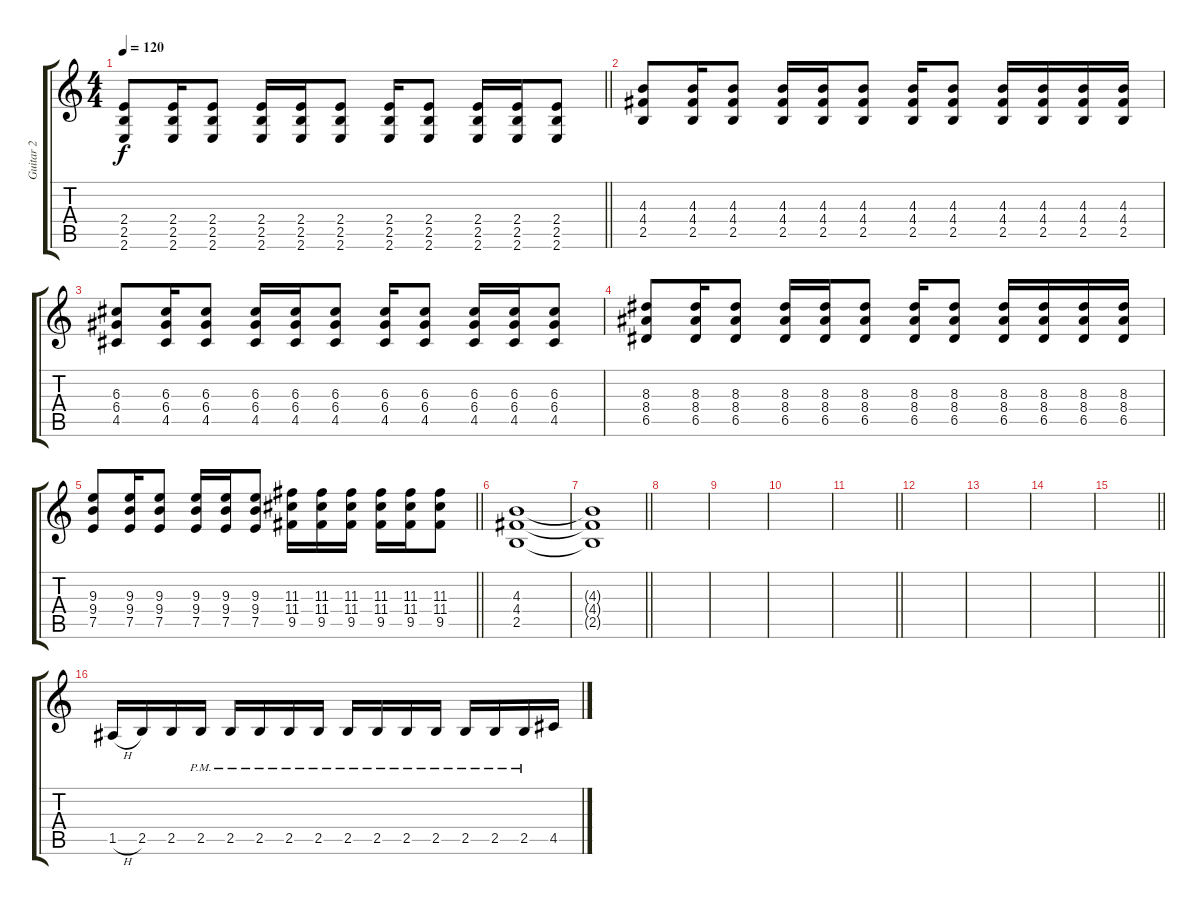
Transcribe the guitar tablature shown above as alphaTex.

\track ("Guitar 2" "Guitar 2") {instrument distortionguitar}
\staff {score tabs}
\tuning (E4 B3 G3 D3 A2 D2) {hide}
\ts (4 4)
\tempo 120
\clef g2
\barLineRight lightlight
\ks c
(2.4 2.5 2.6).8{dy f} (2.4 2.5 2.6).16 (2.4 2.5 2.6).8 (2.4 2.5 2.6).16 (2.4 2.5 2.6).16 (2.4 2.5 2.6).8 (2.4 2.5 2.6).16 (2.4 2.5 2.6).8 (2.4 2.5 2.6).16 (2.4 2.5 2.6).16 (2.4 2.5 2.6).8 |
(4.3 4.4 2.5).8 (4.3 4.4 2.5).16 (4.3 4.4 2.5).8 (4.3 4.4 2.5).16 (4.3 4.4 2.5).16 (4.3 4.4 2.5).8 (4.3 4.4 2.5).16 (4.3 4.4 2.5).8 (4.3 4.4 2.5).16 (4.3 4.4 2.5).16 (4.3 4.4 2.5).16 (4.3 4.4 2.5).16 |
(6.3 6.4 4.5).8 (6.3 6.4 4.5).16 (6.3 6.4 4.5).8 (6.3 6.4 4.5).16 (6.3 6.4 4.5).16 (6.3 6.4 4.5).8 (6.3 6.4 4.5).16 (6.3 6.4 4.5).8 (6.3 6.4 4.5).16 (6.3 6.4 4.5).16 (6.3 6.4 4.5).8 |
(8.3 8.4 6.5).8 (8.3 8.4 6.5).16 (8.3 8.4 6.5).8 (8.3 8.4 6.5).16 (8.3 8.4 6.5).16 (8.3 8.4 6.5).8 (8.3 8.4 6.5).16 (8.3 8.4 6.5).8 (8.3 8.4 6.5).16 (8.3 8.4 6.5).16 (8.3 8.4 6.5).16 (8.3 8.4 6.5).16 |
\barLineRight lightlight
(9.3 9.4 7.5).8 (9.3 9.4 7.5).16 (9.3 9.4 7.5).8 (9.3 9.4 7.5).16 (9.3 9.4 7.5).16 (9.3 9.4 7.5).8 (11.3 11.4 9.5).16 (11.3 11.4 9.5).16 (11.3 11.4 9.5).16 (11.3 11.4 9.5).16 (11.3 11.4 9.5).16 (11.3 11.4 9.5).8 |
(4.3 4.4 2.5).1 |
\barLineRight lightlight
(4.3{t} 4.4{t} 2.5{t}).1 |
\section ("" "")
|
|
|
\barLineRight lightlight
|
|
|
|
\barLineRight lightlight
|
1.5{h}.16 2.5.16 2.5.16 2.5{pm}.16 2.5{pm}.16 2.5{pm}.16 2.5{pm}.16 2.5{pm}.16 2.5{pm}.16 2.5{pm}.16 2.5{pm}.16 2.5{pm}.16 2.5{pm}.16 2.5{pm}.16 2.5{pm}.16 4.5.16
